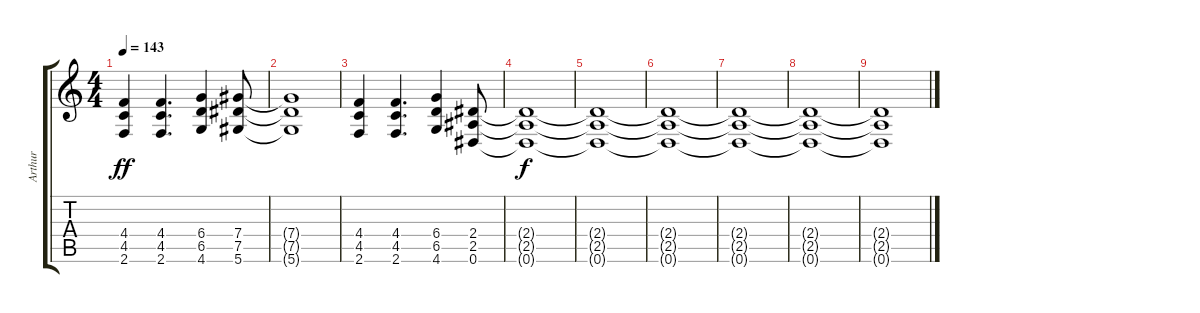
\track ("Arthur" "Arthur") {instrument distortionguitar}
\staff {score tabs}
\tuning (Eb4 Bb3 Gb3 Db3 Ab2 Eb2) {hide}
\ts (4 4)
\tempo 143
\clef g2
\ks c
(4.4 4.5 2.6).4{dy ff} (4.4 4.5 2.6).4{d} (6.4 6.5 4.6).4 (7.4 7.5 5.6).8 |
(7.4{t} 7.5{t} 5.6{t}).1 |
(4.4 4.5 2.6).4 (4.4 4.5 2.6).4{d} (6.4 6.5 4.6).4 (2.4 2.5 0.6).8 |
(2.4{t} 2.5{t} 0.6{t}).1{dy f} |
(2.4{t} 2.5{t} 0.6{t}).1{volume 0} |
(2.4{t} 2.5{t} 0.6{t}).1 |
(2.4{t} 2.5{t} 0.6{t}).1 |
(2.4{t} 2.5{t} 0.6{t}).1 |
(2.4{t} 2.5{t} 0.6{t}).1
